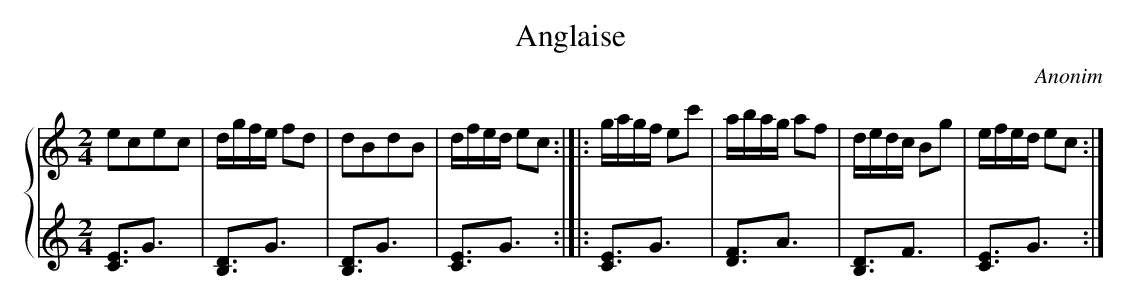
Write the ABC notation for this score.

X:1
T: Anglaise
C: Anonim
L: 1/8
M: 2/4
%%staves {1 2}
V: 1 clef=treble
V: 2 clef=treble
K: C
[V:1] ecec |
[V:2] [E3/C3/]G3/ x |
[V:1] d/g/f/e/ fd |
[V:2] [D3/B,3/]G3/ x |
[V:1] dBdB |
[V:2] [D3/B,3/]G3/ x |
[V:1] d/f/e/d/ ec :|]|:
[V:2] [E3/C3/]G3/ x :|]|:
[V:1] g/a/g/f/ ec' |
[V:2] [E3/C3/]G3/ x |
[V:1] a/b/a/g/ af |
[V:2] [F3/D3/]A3/ x |
[V:1] d/e/d/c/ Bg |
[V:2] [D3/B,3/]F3/ x |
[V:1] e/f/e/d/ ec :|]
[V:2] [E3/C3/]G3/ x :|]
